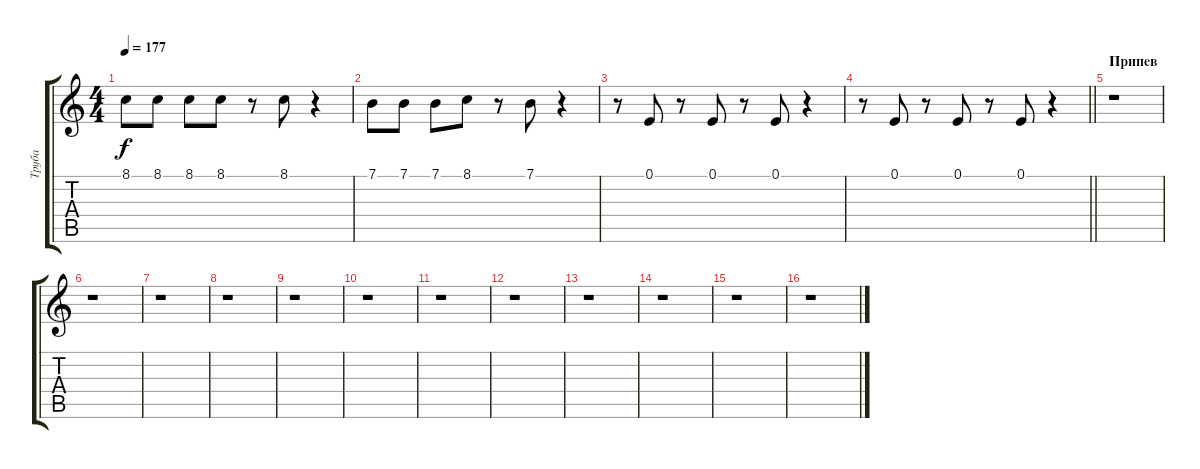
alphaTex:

\track ("Труба " "Труба ") {instrument trumpet}
\staff {score tabs}
\tuning (E4 B3 G3 D3 A2 E2) {hide}
\ts (4 4)
\tempo 177
\clef g2
\ks c
8.1.8{dy f} 8.1.8 8.1.8 8.1.8 r.8 8.1.8 r.4 |
7.1.8 7.1.8 7.1.8 8.1.8 r.8 7.1.8 r.4 |
r.8 0.1.8 r.8 0.1.8 r.8 0.1.8 r.4 |
\barLineRight lightlight
r.8 0.1.8 r.8 0.1.8 r.8 0.1.8 r.4 |
\section ("" "Припев")
r.1 |
r.1 |
r.1 |
r.1 |
r.1 |
r.1 |
r.1 |
r.1 |
r.1 |
r.1 |
r.1 |
r.1
